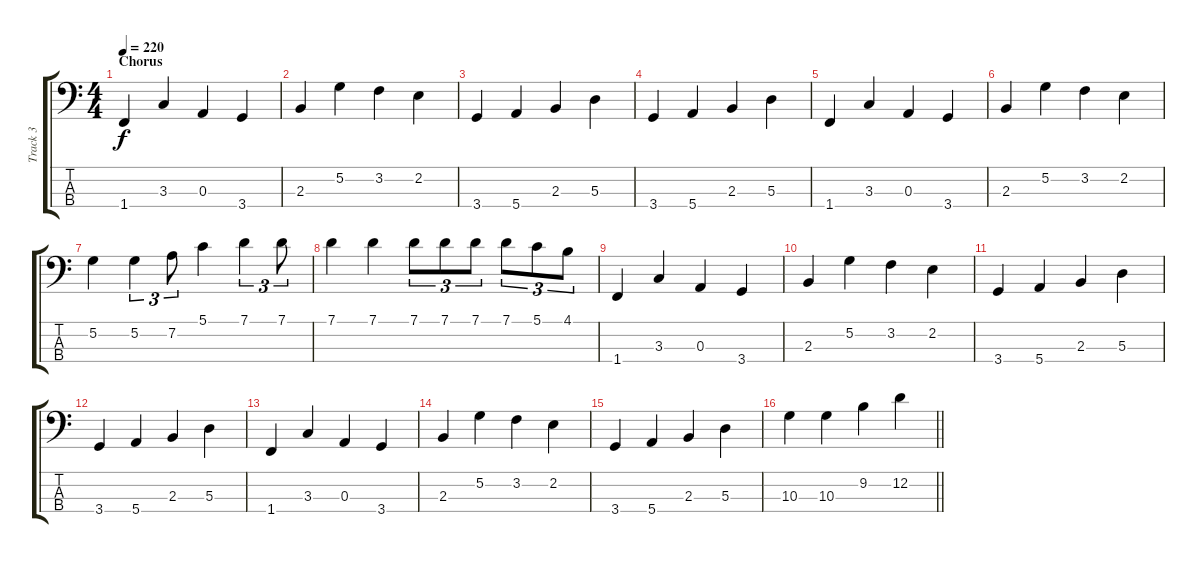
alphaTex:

\track ("Track 3" "Track 3") {instrument electricbassfinger}
\staff {score tabs}
\tuning (G2 D2 A1 E1) {hide}
\ts (4 4)
\section ("" "Chorus")
\tempo 220
\clef f4
\ks c
1.4.4{dy f} 3.3.4 0.3.4 3.4.4 |
2.3.4 5.2.4 3.2.4 2.2.4 |
3.4.4 5.4.4 2.3.4 5.3.4 |
3.4.4 5.4.4 2.3.4 5.3.4 |
1.4.4 3.3.4 0.3.4 3.4.4 |
2.3.4 5.2.4 3.2.4 2.2.4 |
5.2.4 5.2.4{tu (3 2)} 7.2.8{tu (3 2)} 5.1.4 7.1.4{tu (3 2)} 7.1.8{tu (3 2)} |
7.1.4 7.1.4 7.1.8{tu (3 2)} 7.1.8{tu (3 2)} 7.1.8{tu (3 2)} 7.1.8{tu (3 2)} 5.1.8{tu (3 2)} 4.1.8{tu (3 2)} |
1.4.4 3.3.4 0.3.4 3.4.4 |
2.3.4 5.2.4 3.2.4 2.2.4 |
3.4.4 5.4.4 2.3.4 5.3.4 |
3.4.4 5.4.4 2.3.4 5.3.4 |
1.4.4 3.3.4 0.3.4 3.4.4 |
2.3.4 5.2.4 3.2.4 2.2.4 |
3.4.4 5.4.4 2.3.4 5.3.4 |
\barLineRight lightlight
10.3.4 10.3.4 9.2.4 12.2.4
